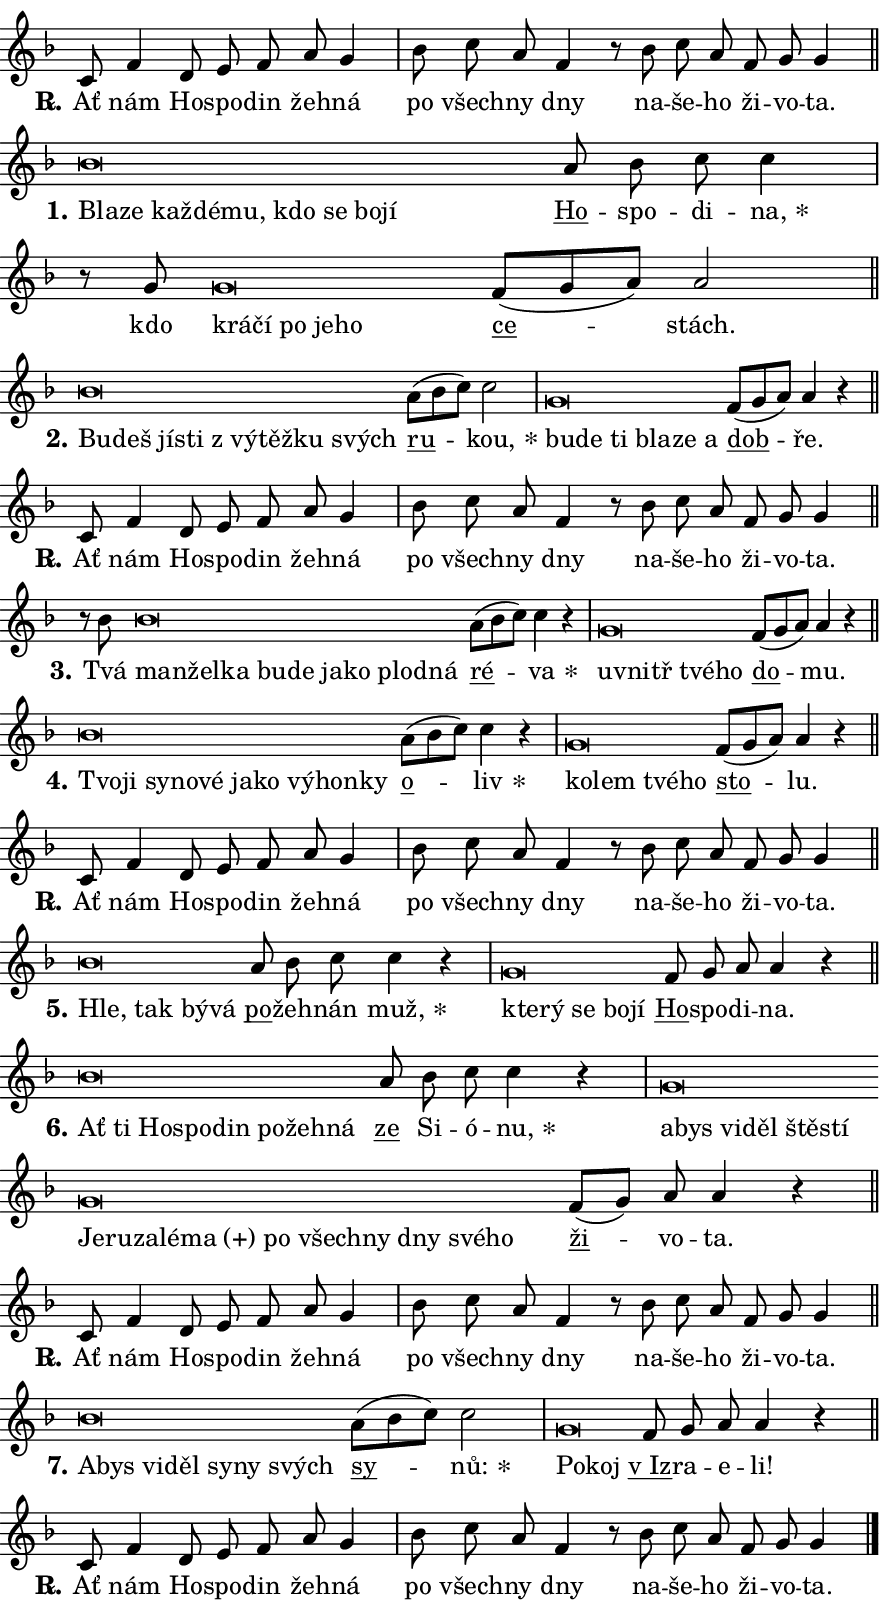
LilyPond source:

\version "2.24.0"
\header { tagline = "" }
\paper {
  indent = 0\cm
  top-margin = 0\cm
  right-margin = 0.13\cm % to fit lyric hyphens
  bottom-margin = 0\cm
  left-margin = 0\cm
  paper-width = 15\cm
  page-breaking = #ly:one-page-breaking
  system-system-spacing.basic-distance = #11
  score-system-spacing.basic-distance = #11
  ragged-last = ##f
}


%% Author: Thomas Morley
%% https://lists.gnu.org/archive/html/lilypond-user/2020-05/msg00002.html
#(define (line-position grob)
"Returns position of @var[grob} in current system:
   @code{'start}, if at first time-step
   @code{'end}, if at last time-step
   @code{'middle} otherwise
"
  (let* ((col (ly:item-get-column grob))
         (ln (ly:grob-object col 'left-neighbor))
         (rn (ly:grob-object col 'right-neighbor))
         (col-to-check-left (if (ly:grob? ln) ln col))
         (col-to-check-right (if (ly:grob? rn) rn col))
         (break-dir-left
           (and
             (ly:grob-property col-to-check-left 'non-musical #f)
             (ly:item-break-dir col-to-check-left)))
         (break-dir-right
           (and
             (ly:grob-property col-to-check-right 'non-musical #f)
             (ly:item-break-dir col-to-check-right))))
        (cond ((eqv? 1 break-dir-left) 'start)
              ((eqv? -1 break-dir-right) 'end)
              (else 'middle))))

#(define (tranparent-at-line-position vctor)
  (lambda (grob)
  "Relying on @code{line-position} select the relevant enry from @var{vctor}.
Used to determine transparency,"
    (case (line-position grob)
      ((end) (not (vector-ref vctor 0)))
      ((middle) (not (vector-ref vctor 1)))
      ((start) (not (vector-ref vctor 2))))))

noteHeadBreakVisibility =
#(define-music-function (break-visibility)(vector?)
"Makes @code{NoteHead}s transparent relying on @var{break-visibility}"
#{
  \override NoteHead.transparent =
    #(tranparent-at-line-position break-visibility)
#})

#(define delete-ledgers-for-transparent-note-heads
  (lambda (grob)
    "Reads whether a @code{NoteHead} is transparent.
If so this @code{NoteHead} is removed from @code{'note-heads} from
@var{grob}, which is supposed to be @code{LedgerLineSpanner}.
As a result ledgers are not printed for this @code{NoteHead}"
    (let* ((nhds-array (ly:grob-object grob 'note-heads))
           (nhds-list
             (if (ly:grob-array? nhds-array)
                 (ly:grob-array->list nhds-array)
                 '()))
           ;; Relies on the transparent-property being done before
           ;; Staff.LedgerLineSpanner.after-line-breaking is executed.
           ;; This is fragile ...
           (to-keep
             (remove
               (lambda (nhd)
                 (ly:grob-property nhd 'transparent #f))
               nhds-list)))
      ;; TODO find a better method to iterate over grob-arrays, similiar
      ;; to filter/remove etc for lists
      ;; For now rebuilt from scratch
      (set! (ly:grob-object grob 'note-heads)  '())
      (for-each
        (lambda (nhd)
          (ly:pointer-group-interface::add-grob grob 'note-heads nhd))
        to-keep))))

squashNotes = {
  \override NoteHead.X-extent = #'(-0.2 . 0.2)
  \override NoteHead.Y-extent = #'(-0.75 . 0)
  \override NoteHead.stencil =
    #(lambda (grob)
       (let ((pos (ly:grob-property grob 'staff-position)))
         (begin
           (if (< pos -7) (display "ERROR: Lower brevis then expected\n") (display ""))
           (if (<= pos -6) ly:text-interface::print ly:note-head::print))))
}
unSquashNotes = {
  \revert NoteHead.X-extent
  \revert NoteHead.Y-extent
  \revert NoteHead.stencil
}

hideNotes = \noteHeadBreakVisibility #begin-of-line-visible
unHideNotes = \noteHeadBreakVisibility #all-visible

% work-around for resetting accidentals
% https://lilypond.org/doc/v2.23/Documentation/notation/displaying-rhythms#unmetered-music
cadenzaMeasure = {
  \cadenzaOff
  \partial 1024 s1024
  \cadenzaOn
}

#(define-markup-command (accent layout props text) (markup?)
  "Underline accented syllable"
  (interpret-markup layout props
    #{\markup \override #'(offset . 4.3) \underline { #text }#}))

responsum = \markup \concat {
  "R" \hspace #-1.05 \path #0.1 #'((moveto 0 0.07) (lineto 0.9 0.8)) \hspace #0.05 "."
}

spaceSize = #0.6828661417322834 % exact space size for TeX Gyre Schola

\layout {
  \context {
    \Staff
    \remove "Time_signature_engraver"
    \override LedgerLineSpanner.after-line-breaking = #delete-ledgers-for-transparent-note-heads
  }
  \context {
    \Lyrics {
      \override LyricSpace.minimum-distance = \spaceSize
      \override LyricText.font-name = #"TeX Gyre Schola"
      \override LyricText.font-size = 1
      \override StanzaNumber.font-name = #"TeX Gyre Schola Bold"
      \override StanzaNumber.font-size = 1
    }
  }
  \context {
    \Score 
    \override NoteHead.text =
      #(lambda (grob) 
        (let ((pos (ly:grob-property grob 'staff-position)))
          #{\markup {
            \combine
              \halign #-0.55 \raise #(if (= pos -6) 0 0.5) \override #'(thickness . 2) \draw-line #'(3.2 . 0)
              \musicglyph "noteheads.sM1"
          }#}))
  }
}

% magnetic-lyrics.ily
%
%   written by
%     Jean Abou Samra <jean@abou-samra.fr>
%     Werner Lemberg <wl@gnu.org>
%
%   adapted by
%     Jiri Hon <jiri.hon@gmail.com>
%
% Version 2022-Apr-15

% https://www.mail-archive.com/lilypond-user@gnu.org/msg149350.html

#(define (Left_hyphen_pointer_engraver context)
   "Collect syllable-hyphen-syllable occurrences in lyrics and store
them in properties.  This engraver only looks to the left.  For
example, if the lyrics input is @code{foo -- bar}, it does the
following.

@itemize @bullet
@item
Set the @code{text} property of the @code{LyricHyphen} grob between
@q{foo} and @q{bar} to @code{foo}.

@item
Set the @code{left-hyphen} property of the @code{LyricText} grob with
text @q{foo} to the @code{LyricHyphen} grob between @q{foo} and
@q{bar}.
@end itemize

Use this auxiliary engraver in combination with the
@code{lyric-@/text::@/apply-@/magnetic-@/offset!} hook."
   (let ((hyphen #f)
         (text #f))
     (make-engraver
      (acknowledgers
       ((lyric-syllable-interface engraver grob source-engraver)
        (set! text grob)))
      (end-acknowledgers
       ((lyric-hyphen-interface engraver grob source-engraver)
        ;(when (not (grob::has-interface grob 'lyric-space-interface))
          (set! hyphen grob)));)
      ((stop-translation-timestep engraver)
       (when (and text hyphen)
         (ly:grob-set-object! text 'left-hyphen hyphen))
       (set! text #f)
       (set! hyphen #f)))))

#(define (lyric-text::apply-magnetic-offset! grob)
   "If the space between two syllables is less than the value in
property @code{LyricText@/.details@/.squash-threshold}, move the right
syllable to the left so that it gets concatenated with the left
syllable.

Use this function as a hook for
@code{LyricText@/.after-@/line-@/breaking} if the
@code{Left_@/hyphen_@/pointer_@/engraver} is active."
   (let ((hyphen (ly:grob-object grob 'left-hyphen #f)))
     (when hyphen
       (let ((left-text (ly:spanner-bound hyphen LEFT)))
         (when (grob::has-interface left-text 'lyric-syllable-interface)
           (let* ((common (ly:grob-common-refpoint grob left-text X))
                  (this-x-ext (ly:grob-extent grob common X))
                  (left-x-ext
                   (begin
                     ;; Trigger magnetism for left-text.
                     (ly:grob-property left-text 'after-line-breaking)
                     (ly:grob-extent left-text common X)))
                  ;; `delta` is the gap width between two syllables.
                  (delta (- (interval-start this-x-ext)
                            (interval-end left-x-ext)))
                  (details (ly:grob-property grob 'details))
                  (threshold (assoc-get 'squash-threshold details 0.2)))
             (when (< delta threshold)
               (let* (;; We have to manipulate the input text so that
                      ;; ligatures crossing syllable boundaries are not
                      ;; disabled.  For languages based on the Latin
                      ;; script this is essentially a beautification.
                      ;; However, for non-Western scripts it can be a
                      ;; necessity.
                      (lt (ly:grob-property left-text 'text))
                      (rt (ly:grob-property grob 'text))
                      (is-space (grob::has-interface hyphen 'lyric-space-interface))
                      (space (if is-space " " ""))
                      (extra-delta (if is-space spaceSize 0))
                      ;; Append new syllable.
                      (ltrt-space (if (and (string? lt) (string? rt))
                                (string-append lt space rt)
                                (make-concat-markup (list lt space rt))))
                      ;; Right-align `ltrt` to the right side.
                      (ltrt-space-markup (grob-interpret-markup
                               grob
                               (make-translate-markup
                                (cons (interval-length this-x-ext) 0)
                                (make-right-align-markup ltrt-space)))))
                 (begin
                   ;; Don't print `left-text`.
                   (ly:grob-set-property! left-text 'stencil #f)
                   ;; Set text and stencil (which holds all collected
                   ;; syllables so far) and shift it to the left.
                   (ly:grob-set-property! grob 'text ltrt-space)
                   (ly:grob-set-property! grob 'stencil ltrt-space-markup)
                   (ly:grob-translate-axis! grob (- (- delta extra-delta)) X))))))))))


#(define (lyric-hyphen::displace-bounds-first grob)
   ;; Make very sure this callback isn't triggered too early.
   (let ((left (ly:spanner-bound grob LEFT))
         (right (ly:spanner-bound grob RIGHT)))
     (ly:grob-property left 'after-line-breaking)
     (ly:grob-property right 'after-line-breaking)
     (ly:lyric-hyphen::print grob)))

squashThreshold = #0.4

\layout {
  \context {
    \Lyrics
    \consists #Left_hyphen_pointer_engraver
    \override LyricText.after-line-breaking =
      #lyric-text::apply-magnetic-offset!
    \override LyricHyphen.stencil = #lyric-hyphen::displace-bounds-first
    \override LyricText.details.squash-threshold = \squashThreshold
    \override LyricHyphen.minimum-distance = 0
    \override LyricHyphen.minimum-length = \squashThreshold
  }
}

squashText = \override LyricText.details.squash-threshold = 9999
unSquashText = \override LyricText.details.squash-threshold = \squashThreshold

leftText = \override LyricText.self-alignment-X = #LEFT
unLeftText = \revert LyricText.self-alignment-X

starOffset = #(lambda (grob) 
                (let ((x_offset (ly:self-alignment-interface::aligned-on-x-parent grob)))
                  (if (= x_offset 0) 0 (+ x_offset 1.2))))

star = #(define-music-function (syllable)(string?)
"Append star separator at the end of a syllable"
#{
  \once \override LyricText.X-offset = #starOffset
  \lyricmode { \markup {
    #syllable
    \override #'((font-name . "TeX Gyre Schola Bold")) \hspace #0.2 \lower #0.65 \larger "*"
  } }
#})

starAccent = #(define-music-function (syllable)(string?)
"Append star separator at the end of a syllable and make accent"
#{
  \once \override LyricText.X-offset = #starOffset
  \lyricmode { \markup {
    \accent #syllable
    \override #'((font-name . "TeX Gyre Schola Bold")) \hspace #0.2 \lower #0.65 \larger "*"
  } }
#})

breath = #(define-music-function (syllable)(string?)
"Append breathing indicator at the end of a syllable"
#{
  \lyricmode { \markup { #syllable "+" } }
#})

optionalBreath = #(define-music-function (syllable)(string?)
"Append optional breathing indicator at the end of a syllable"
#{
  \lyricmode { \markup { #syllable "(+)" } }
#})


\score {
    <<
        \new Voice = "melody" { \cadenzaOn \key f \major \relative { c'8 f4 \bar "" d8 e f a g4 \cadenzaMeasure \bar "|" bes8 c a f4 r8 \bar "" bes c a \bar "" f g g4 \cadenzaMeasure \bar "||" \break } }
        \new Lyrics \lyricsto "melody" { \lyricmode { \set stanza = \responsum
Ať nám Ho -- spo -- din žeh -- ná po všech -- ny dny na -- še -- ho ži -- vo -- ta. } }
    >>
    \layout {}
}

\score {
    <<
        \new Voice = "melody" { \cadenzaOn \key f \major \relative { \squashNotes bes'\breve*1/16 \hideNotes \breve*1/16 \bar "" \breve*1/16 \bar "" \breve*1/16 \bar "" \breve*1/16 \bar "" \breve*1/16 \bar "" \breve*1/16 \bar "" \breve*1/16 \breve*1/16 \bar "" \unHideNotes \unSquashNotes \bar "" a8 bes c c4 \cadenzaMeasure \bar "|" r8 g8 \squashNotes g\breve*1/16 \hideNotes \breve*1/16 \bar "" \breve*1/16 \bar "" \breve*1/16 \breve*1/16 \bar "" \unHideNotes \unSquashNotes \bar "" f8[( g a)] a2 \cadenzaMeasure \bar "||" \break } }
        \new Lyrics \lyricsto "melody" { \lyricmode { \set stanza = "1."
\leftText Bla -- \squashText ze kaž -- dé -- mu, kdo se bo -- jí \unLeftText \unSquashText \markup \accent Ho -- spo -- di -- \star na, kdo \leftText krá -- \squashText čí po je -- ho \unLeftText \unSquashText \markup \accent ce -- stách. } }
    >>
    \layout {}
}

\score {
    <<
        \new Voice = "melody" { \cadenzaOn \key f \major \relative { \squashNotes bes'\breve*1/16 \hideNotes \breve*1/16 \bar "" \breve*1/16 \bar "" \breve*1/16 \bar "" \breve*1/16 \bar "" \breve*1/16 \bar "" \breve*1/16 \breve*1/16 \bar "" \unHideNotes \unSquashNotes \bar "" a8[( bes c)] c2 \cadenzaMeasure \bar "|" \squashNotes g\breve*1/16 \hideNotes \breve*1/16 \bar "" \breve*1/16 \bar "" \breve*1/16 \bar "" \breve*1/16 \breve*1/16 \bar "" \unHideNotes \unSquashNotes \bar "" f8[( g a)] a4 r \cadenzaMeasure \bar "||" \break } }
        \new Lyrics \lyricsto "melody" { \lyricmode { \set stanza = "2."
\leftText Bu -- \squashText deš jí -- sti "z vý" -- těž -- ku svých \unLeftText \unSquashText \markup \accent ru -- \star kou, \leftText bu -- \squashText de ti bla -- ze a \unLeftText \unSquashText \markup \accent dob -- ře. } }
    >>
    \layout {}
}

\score {
    <<
        \new Voice = "melody" { \cadenzaOn \key f \major \relative { c'8 f4 \bar "" d8 e f a g4 \cadenzaMeasure \bar "|" bes8 c a f4 r8 \bar "" bes c a \bar "" f g g4 \cadenzaMeasure \bar "||" \break } }
        \new Lyrics \lyricsto "melody" { \lyricmode { \set stanza = \responsum
Ať nám Ho -- spo -- din žeh -- ná po všech -- ny dny na -- še -- ho ži -- vo -- ta. } }
    >>
    \layout {}
}

\score {
    <<
        \new Voice = "melody" { \cadenzaOn \key f \major \relative { r8 bes' \squashNotes bes\breve*1/16 \hideNotes \breve*1/16 \bar "" \breve*1/16 \bar "" \breve*1/16 \bar "" \breve*1/16 \bar "" \breve*1/16 \bar "" \breve*1/16 \bar "" \breve*1/16 \breve*1/16 \bar "" \unHideNotes \unSquashNotes \bar "" a8[( bes c)] c4 r \cadenzaMeasure \bar "|" \squashNotes g\breve*1/16 \hideNotes \breve*1/16 \bar "" \breve*1/16 \breve*1/16 \bar "" \unHideNotes \unSquashNotes \bar "" f8[( g a)] a4 r \cadenzaMeasure \bar "||" \break } }
        \new Lyrics \lyricsto "melody" { \lyricmode { \set stanza = "3."
Tvá \leftText man -- \squashText žel -- ka bu -- de ja -- ko plod -- ná \unLeftText \unSquashText \markup \accent ré -- \star va \leftText u -- \squashText vnitř tvé -- ho \unLeftText \unSquashText \markup \accent do -- mu. } }
    >>
    \layout {}
}

\score {
    <<
        \new Voice = "melody" { \cadenzaOn \key f \major \relative { \squashNotes bes'\breve*1/16 \hideNotes \breve*1/16 \bar "" \breve*1/16 \bar "" \breve*1/16 \bar "" \breve*1/16 \bar "" \breve*1/16 \bar "" \breve*1/16 \bar "" \breve*1/16 \bar "" \breve*1/16 \breve*1/16 \bar "" \unHideNotes \unSquashNotes \bar "" a8[( bes c)] c4 r \cadenzaMeasure \bar "|" \squashNotes g\breve*1/16 \hideNotes \breve*1/16 \bar "" \breve*1/16 \breve*1/16 \bar "" \unHideNotes \unSquashNotes \bar "" f8[( g a)] a4 r \cadenzaMeasure \bar "||" \break } }
        \new Lyrics \lyricsto "melody" { \lyricmode { \set stanza = "4."
\leftText Tvo -- \squashText ji sy -- no -- vé ja -- ko vý -- hon -- ky \unLeftText \unSquashText \markup \accent o -- \star liv \leftText ko -- \squashText lem tvé -- ho \unLeftText \unSquashText \markup \accent sto -- lu. } }
    >>
    \layout {}
}

\score {
    <<
        \new Voice = "melody" { \cadenzaOn \key f \major \relative { c'8 f4 \bar "" d8 e f a g4 \cadenzaMeasure \bar "|" bes8 c a f4 r8 \bar "" bes c a \bar "" f g g4 \cadenzaMeasure \bar "||" \break } }
        \new Lyrics \lyricsto "melody" { \lyricmode { \set stanza = \responsum
Ať nám Ho -- spo -- din žeh -- ná po všech -- ny dny na -- še -- ho ži -- vo -- ta. } }
    >>
    \layout {}
}

\score {
    <<
        \new Voice = "melody" { \cadenzaOn \key f \major \relative { \squashNotes bes'\breve*1/16 \hideNotes \breve*1/16 \bar "" \breve*1/16 \breve*1/16 \bar "" \unHideNotes \unSquashNotes \bar "" a8 bes c c4 r \cadenzaMeasure \bar "|" \squashNotes g\breve*1/16 \hideNotes \breve*1/16 \bar "" \breve*1/16 \bar "" \breve*1/16 \breve*1/16 \bar "" \unHideNotes \unSquashNotes \bar "" f8 g a a4 r \cadenzaMeasure \bar "||" \break } }
        \new Lyrics \lyricsto "melody" { \lyricmode { \set stanza = "5."
\leftText Hle, \squashText tak bý -- vá \unLeftText \unSquashText \markup \accent po -- žeh -- nán \star muž, \leftText kte -- \squashText rý se bo -- jí \unLeftText \unSquashText \markup \accent Ho -- spo -- di -- na. } }
    >>
    \layout {}
}

\score {
    <<
        \new Voice = "melody" { \cadenzaOn \key f \major \relative { \squashNotes bes'\breve*1/16 \hideNotes \breve*1/16 \bar "" \breve*1/16 \bar "" \breve*1/16 \bar "" \breve*1/16 \bar "" \breve*1/16 \bar "" \breve*1/16 \breve*1/16 \bar "" \unHideNotes \unSquashNotes \bar "" a8 bes c c4 r \cadenzaMeasure \bar "|" \squashNotes g\breve*1/16 \hideNotes \breve*1/16 \bar "" \breve*1/16 \bar "" \breve*1/16 \bar "" \breve*1/16 \bar "" \breve*1/16 \bar "" \breve*1/16 \bar "" \breve*1/16 \bar "" \breve*1/16 \bar "" \breve*1/16 \bar "" \breve*1/16 \bar "" \breve*1/16 \bar "" \breve*1/16 \bar "" \breve*1/16 \bar "" \breve*1/16 \bar "" \breve*1/16 \breve*1/16 \bar "" \unHideNotes \unSquashNotes \bar "" f8[( g)] a a4 r \cadenzaMeasure \bar "||" \break } }
        \new Lyrics \lyricsto "melody" { \lyricmode { \set stanza = "6."
\leftText Ať \squashText ti Ho -- spo -- din po -- žeh -- ná \unLeftText \unSquashText \markup \accent ze Si -- ó -- \star nu, \leftText a -- \squashText bys vi -- děl ště -- stí Je -- ru -- za -- lé -- \optionalBreath ma po všech -- ny dny své -- ho \unLeftText \unSquashText \markup \accent ži -- vo -- ta. } }
    >>
    \layout {}
}

\score {
    <<
        \new Voice = "melody" { \cadenzaOn \key f \major \relative { c'8 f4 \bar "" d8 e f a g4 \cadenzaMeasure \bar "|" bes8 c a f4 r8 \bar "" bes c a \bar "" f g g4 \cadenzaMeasure \bar "||" \break } }
        \new Lyrics \lyricsto "melody" { \lyricmode { \set stanza = \responsum
Ať nám Ho -- spo -- din žeh -- ná po všech -- ny dny na -- še -- ho ži -- vo -- ta. } }
    >>
    \layout {}
}

\score {
    <<
        \new Voice = "melody" { \cadenzaOn \key f \major \relative { \squashNotes bes'\breve*1/16 \hideNotes \breve*1/16 \bar "" \breve*1/16 \bar "" \breve*1/16 \bar "" \breve*1/16 \bar "" \breve*1/16 \breve*1/16 \bar "" \unHideNotes \unSquashNotes \bar "" a8[( bes c)] c2 \cadenzaMeasure \bar "|" \squashNotes g\breve*1/16 \hideNotes \breve*1/16 \bar "" \unHideNotes \unSquashNotes \bar "" f8 g a a4 r \cadenzaMeasure \bar "||" \break } }
        \new Lyrics \lyricsto "melody" { \lyricmode { \set stanza = "7."
\leftText A -- \squashText bys vi -- děl sy -- ny svých \unLeftText \unSquashText \markup \accent sy -- \star nů: \leftText Po -- \squashText koj \unLeftText \unSquashText \markup \accent "v Iz" -- ra -- e -- li! } }
    >>
    \layout {}
}

\score {
    <<
        \new Voice = "melody" { \cadenzaOn \key f \major \relative { c'8 f4 \bar "" d8 e f a g4 \cadenzaMeasure \bar "|" bes8 c a f4 r8 \bar "" bes c a \bar "" f g g4 \cadenzaMeasure \bar "||" \break } \bar "|." }
        \new Lyrics \lyricsto "melody" { \lyricmode { \set stanza = \responsum
Ať nám Ho -- spo -- din žeh -- ná po všech -- ny dny na -- še -- ho ži -- vo -- ta. } }
    >>
    \layout {}
}
